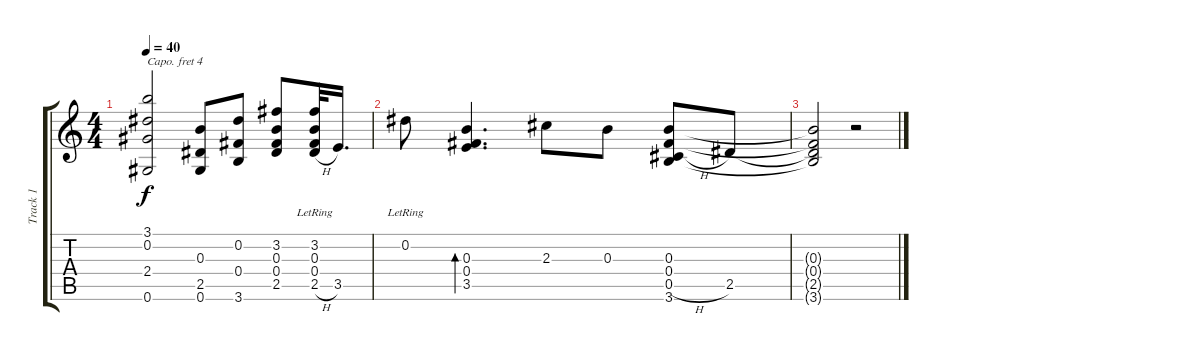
\track ("Track 1" "Track 1") {instrument acousticguitarsteel}
\staff {score tabs}
\capo 4
\tuning (E4 B3 G3 D3 A2 E2) {hide}
\ts (4 4)
\tempo 40
\clef g2
\ks c
(3.1{t} 0.2{t} 2.4{t} 0.6{t}).2{dy f} (0.3 2.5 0.6).8 (0.2 0.4 3.6).8 (3.2 0.3 0.4 2.5).8 (3.2{lr} 0.3{lr} 0.4{lr} 2.5{h}).32 3.5.16{d} |
0.2{lr}.8 (0.3 0.4 3.5).4{d bd 120} 2.3.8 0.3.8 (0.3 0.4 0.5{h} 3.6).8 2.5.8 |
(0.3{t} 0.4{t} 2.5{t} 3.6{t}).2 r.2
